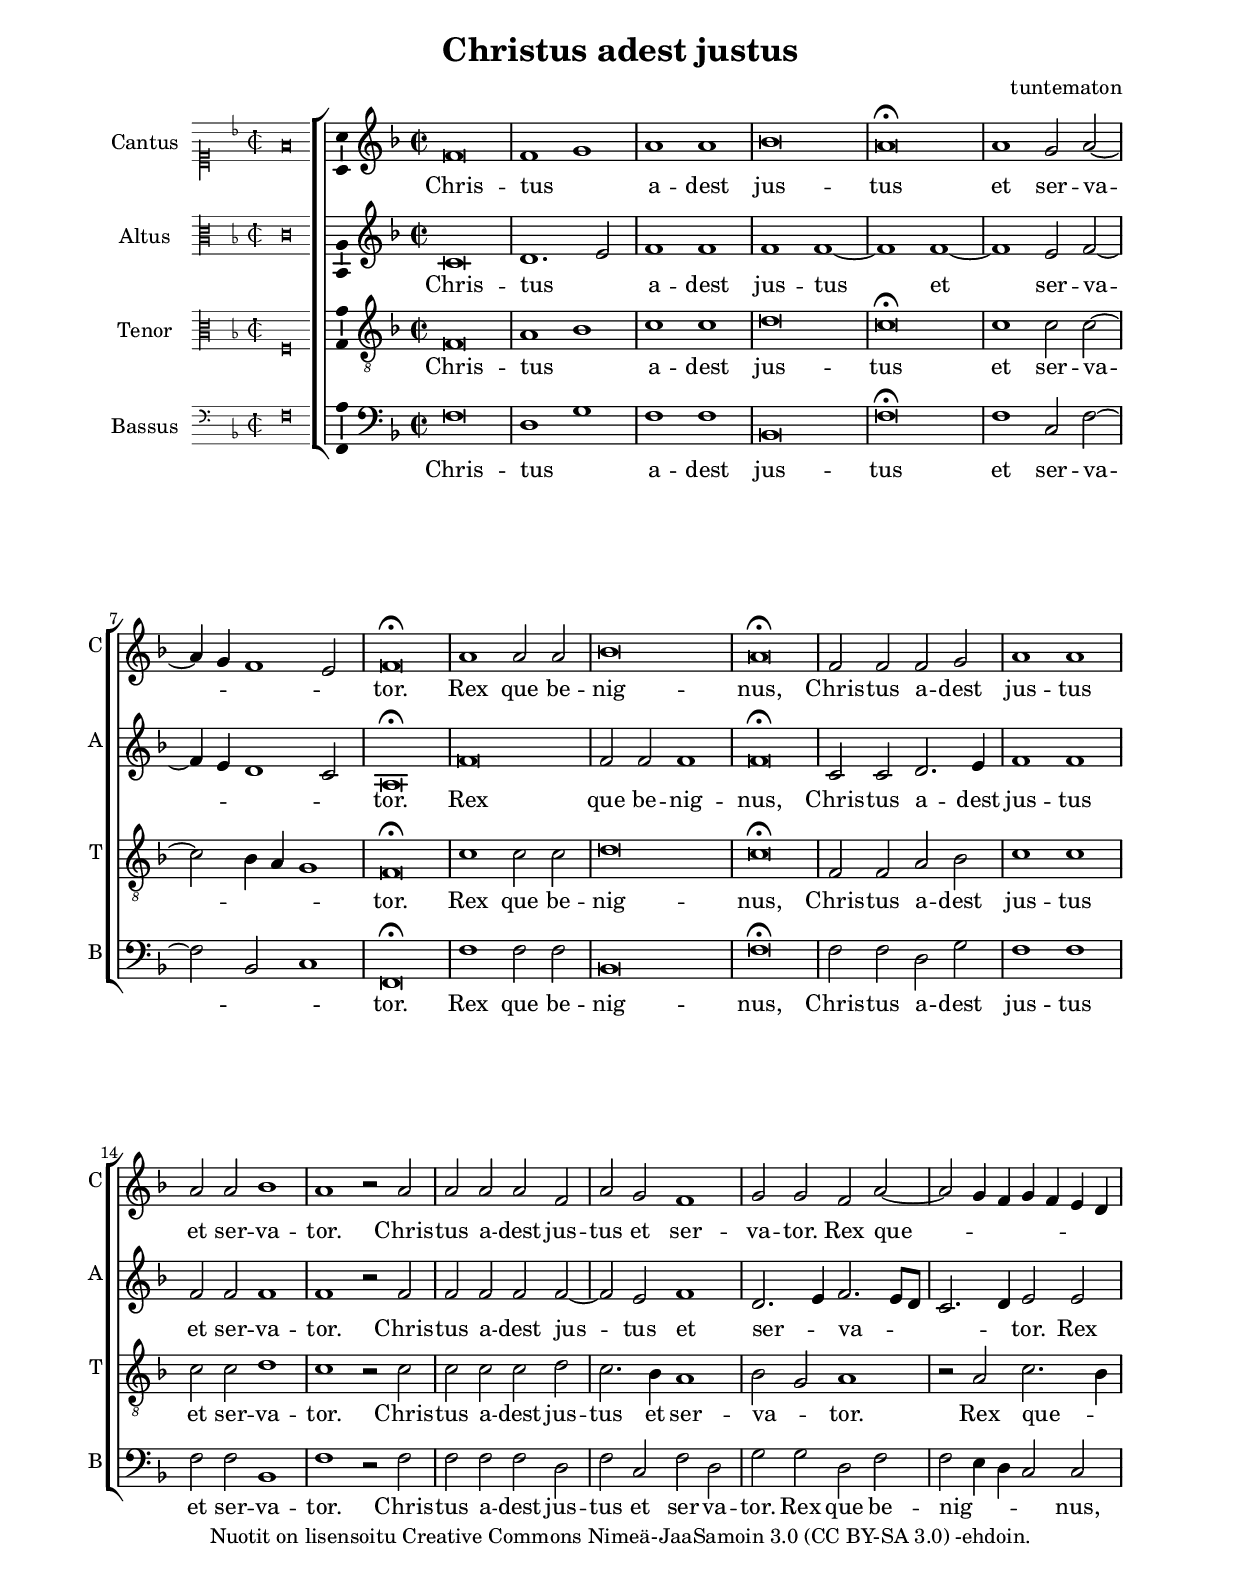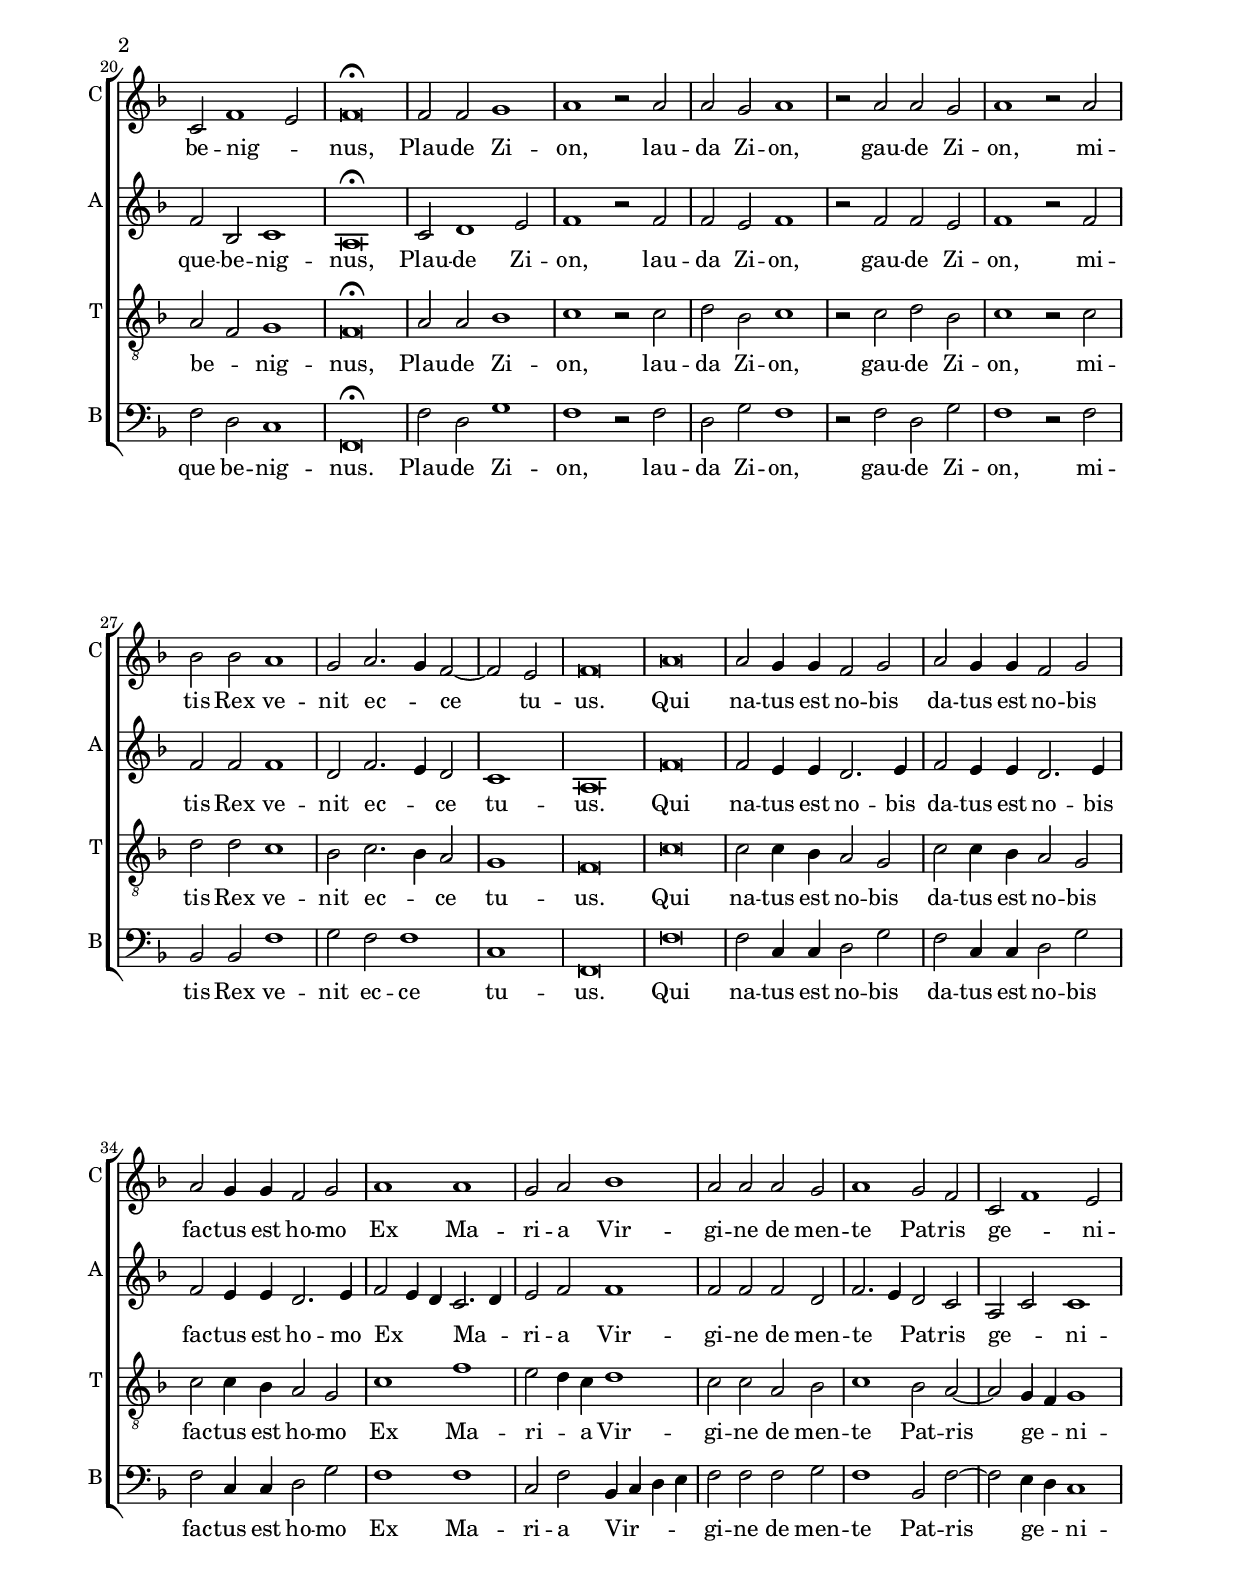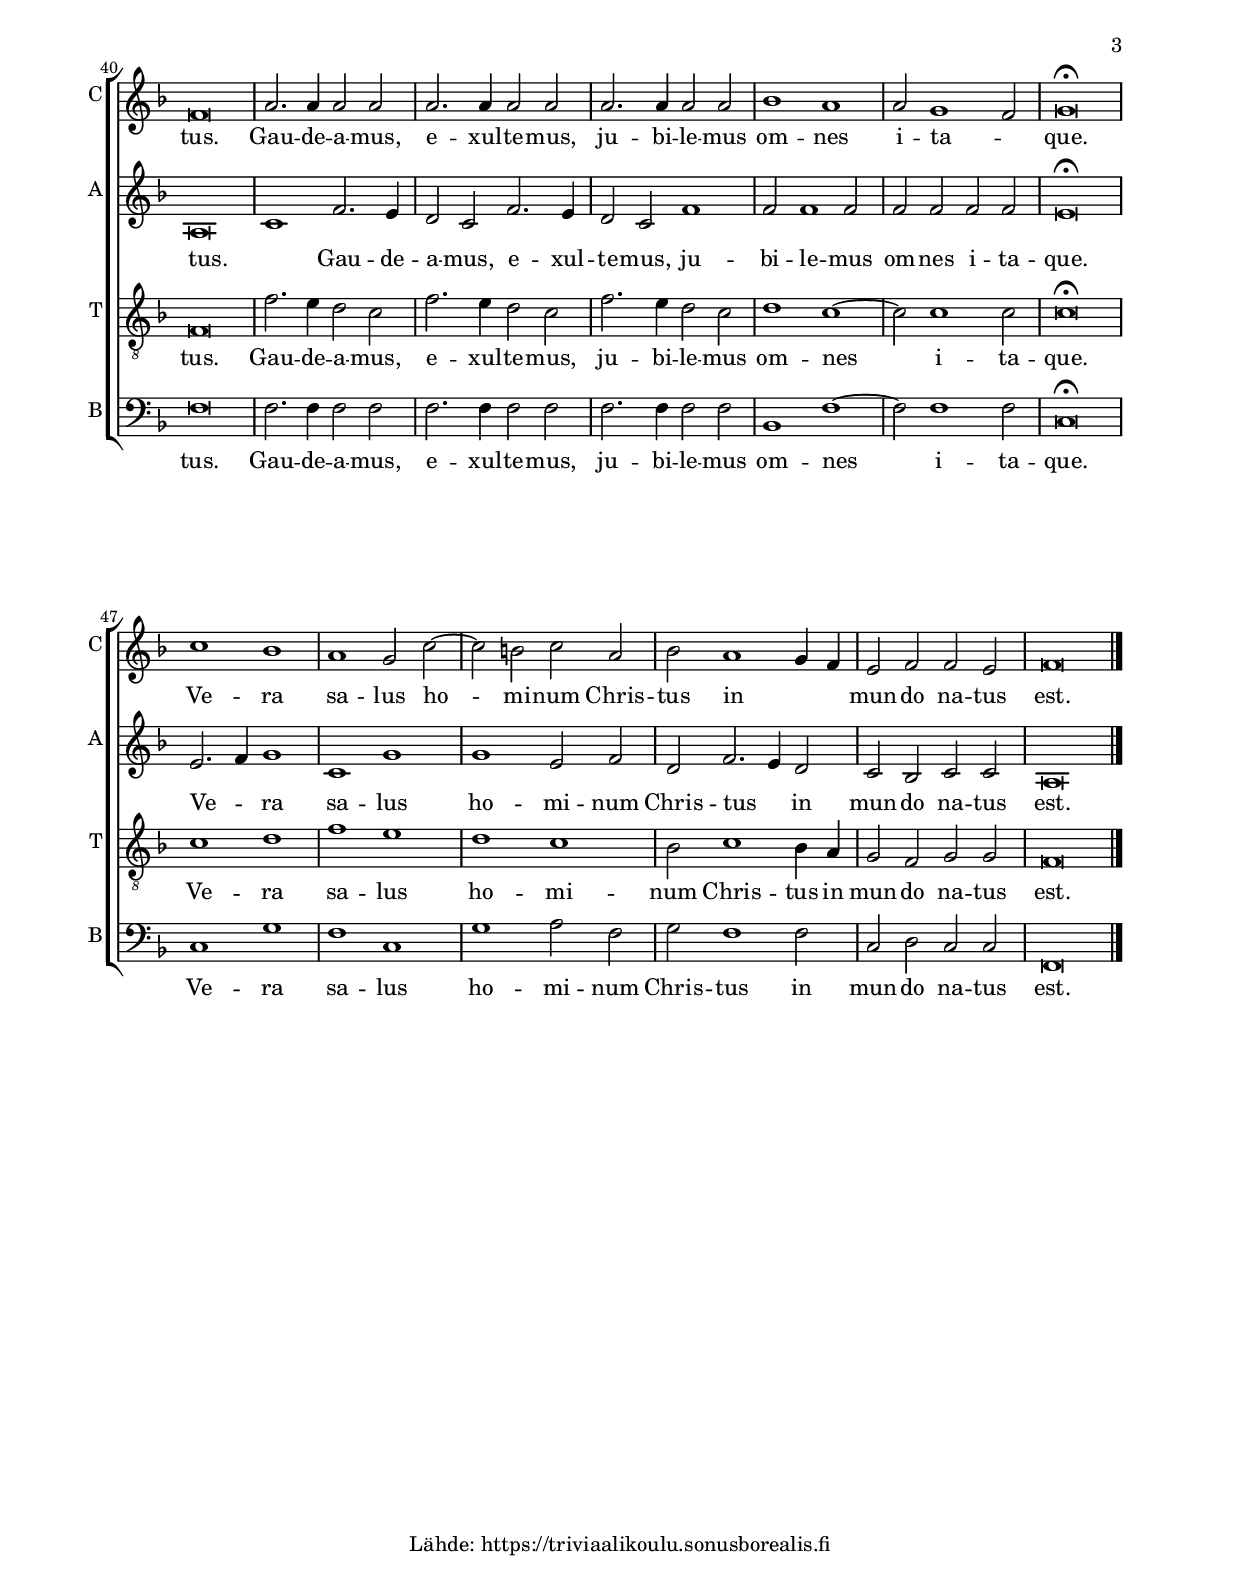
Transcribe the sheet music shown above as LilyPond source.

\version "2.19.49"
\include "suomi.ly"

\include "../paper-margins.ily"

#(set-global-staff-size 18)

global = {
%  \numericTimeSignature
  \time 2/2
	\set Timing.measureLength = #(ly:make-moment 4/2)
%  \autoBeamOff
  \key f \major
  \set Staff.midiInstrument = #"voice oohs"
}


SopranoMusic = \relative c' {
	\set Staff.instrumentName = #"Cantus"
	\set Staff.shortInstrumentName = "C"

	\incipit { \clef "mensural-c1" \key f \major \time 2/2 f'\breve }

	f\breve | f1( g) | a a | b\breve | a \breve\fermata
	a1 g2 a~( | a4 g f1 e2) | f\breve\fermata |
	a1 a2 a | b\breve | a\breve\fermata | f2 f f g |
	a1 a | a2 a b1 | a1 r2 a | a a a f | a g f1 |
% 2
	g2 g f a~( | a g4 f g f e d) | c2 f1( e2) | f\breve\fermata	f2 f g1 | a r2 a | a g a1 | r2 a a g | a1 r2 a |
	b b a1 | g2 a2.( g4) f2~ |
	\time 2/2
	\once \override Staff.TimeSignature.break-visibility = ##(#t #f #t)
	f e |
	\time 4/2
	\once \override Staff.TimeSignature.break-visibility = ##(#t #f #t)
	f\breve | a\breve | a2 g4 g f2 g |
% 3
	a2 g4 g f2 g | a2 g4 g f2 g | a1 a | g2 a b1 | a2 a a g |
	a1 g2 f | c( f1) e2 | f\breve |
	a2. a4 a2 a | a2. a4 a2 a | a2. a4 a2 a | b1 a | a2 g1( f2) |
	g\breve\fermata | c1 b | a g2 c~ | c h c a |
	b a1( g4 f) | e2 f f e |
	f\breve \bar "|."
}

stanzaOneLyrics = \lyricmode {
	Chris -- tus a -- dest jus -- tus et ser -- va -- tor.
	Rex que be -- nig -- nus,
	Chris -- tus a -- dest jus -- tus et ser -- va -- tor.
	Chris -- tus a -- dest jus -- tus et ser -- va -- tor.
	Rex que -- be -- nig -- nus,
	Plau -- de Zi -- on, lau -- da Zi -- on,
	gau -- de Zi -- on,
	mi -- tis Rex  ve -- nit ec -- ce tu -- us.
	Qui na -- tus est no -- bis
	da -- tus est no -- bis fac -- tus est ho -- mo
	Ex Ma -- ri -- a Vir -- gi -- ne de men -- te
	Pat -- ris ge -- ni -- tus.
	Gau -- de -- a -- mus,
	e -- xul -- te -- mus,
	ju -- bi -- le -- mus
	om -- nes i -- ta -- que.
	Ve -- ra sa -- lus ho -- mi -- num
	Chris -- tus in mun -- do na -- tus est.
}

stanzaOneLyricsBass = \lyricmode {
	Chris -- tus a -- dest jus -- tus et ser -- va -- tor.
	Rex que be -- nig -- nus,
	Chris -- tus a -- dest jus -- tus et ser -- va -- tor.
	Chris -- tus a -- dest jus -- tus et ser -- va -- tor.
	Rex que be -- nig -- nus,
	que be -- nig -- nus.
	Plau -- de Zi -- on, lau -- da Zi -- on,
	gau -- de Zi -- on,
	mi -- tis Rex  ve -- nit ec -- ce tu -- us.
	Qui na -- tus est no -- bis
	da -- tus est no -- bis fac -- tus est ho -- mo
	Ex Ma -- ri -- a Vir -- gi -- ne de men -- te
	Pat -- ris ge -- ni -- tus.
	Gau -- de -- a -- mus,
	e -- xul -- te -- mus,
	ju -- bi -- le -- mus
	om -- nes i -- ta -- que.
	Ve -- ra sa -- lus ho -- mi -- num
	Chris -- tus in mun -- do na -- tus est.
}

AltoMusic = \relative c' {
	\set Staff.instrumentName = #"Altus"
	\set Staff.shortInstrumentName = "A"

	\incipit { \clef "mensural-c3" \key f \major \time 2/2 c'\breve }

	c\breve | d1.( e2) | f1 f | f f~ | f f~ | f1 e2 f~( |
	f4 e d1 c2) | a\breve\fermata |
	f'\breve | f2 f f1 | f\breve\fermata | c2 c d2. e4 |
	f1 f | f2 f f1 | f1 r2 f | f f f f~ | f e f1 |
% 2
	d2.( e4) f2.( e8 d | c2. d4) e2 e | f b, c1 | a\breve\fermata |
	c2 d1 e2 | f1 r2 f | f e f1 | r2 f f e | f1 r2 f |
	f f f1 | d2 f2.( e4) d2 |
	\time 2/2
	\once \override Staff.TimeSignature.break-visibility = ##(#t #f #t)
	c1 |
	\time 4/2
	\once \override Staff.TimeSignature.break-visibility = ##(#t #f #t)
	a\breve |
	f'\breve | f2 e4 e d2. e4 |
% 3
	f2 e4 e d2. e4 | f2 e4 e d2. e4 |
	f2( e4 d) c2.( d4) | e2 f f1 | f2 f f d |
	f2.( e4) d2 c | a( c) c1 | a\breve( | c1) f2. e4 | d2 c2 f2. e4 |
	d2 c2 f1 | f2 f1 f2 | f f f f | e\breve\fermata |
	e2.( f4) g1 | c, g' |
% 4
	g1 e2 f | d f2.( e4) d2 | c b c c | a\breve |
}

TenoreMusic = \relative c {
	\set Staff.instrumentName = #"Tenor"
	\set Staff.shortInstrumentName = "T"

	\incipit { \clef "mensural-c3" \key f \major \time 2/2 f\breve }

	\clef "treble_8"
	f\breve | a1( b) | c c | d\breve | c\breve\fermata | c1 c2 c~( |
	c2 b4 a g1) | f\breve\fermata | c'1 c2 c | d\breve | c\breve\fermata |
	f,2 f a b |
	c1 c | c2 c d1 | c r2 c | c c c d | c2. b4 a1 |
% 2
	b2( g) a1 | r2 a c2.( b4) | a2( f) g1 | f\breve\fermata |
	a2 a b1 | c1 r2 c | d b c1 | r2 c d b | c1 r2 c |
	d d c1 | b2 c2.( b4) a2 |
	\time 2/2
	\once \override Staff.TimeSignature.break-visibility = ##(#t #f #t)
	g1 |
	\time 4/2
	\once \override Staff.TimeSignature.break-visibility = ##(#t #f #t)
	f\breve |
	c'\breve | c2 c4 b a2 g |
% 3
	c2 c4 b a2 g | c2 c4 b a2 g |
	c1 f | e2( d4) c d1 | c2 c a b |
	c1 b2 a~ | a g4( f) g1 | f\breve |
	f'2. e4 d2 c | f2. e4 d2 c |
	f2. e4 d2 c | d1 c~ | c2 c1 c2 | c\breve\fermata |
	c1 d | f e |
% 4
	d1 c | b2 c1 b4 a | g2 f g g | f\breve |
}

BassMusic = \relative c {
	\set Staff.instrumentName = #"Bassus"
	\set Staff.shortInstrumentName = "B"

	\incipit { \clef "mensural-f" \key f \major \time 2/2 f\breve }

	\clef bass
	f\breve | d1( g) | f f | b,\breve | f'\breve\fermata | f1 c2 f~( |
	f b, c1) | f,\breve\fermata | f'1 f2 f | b,\breve | f'\breve\fermata
	f2 f d g |
	f1 f | f2 f b,1 | f'1 r2 f | f f f d | f c f d |
% 2
	g g d f | f( e4 d c2) c | f d c1 | f,\breve\fermata |
	f'2 d g1 | f r2 f2 | d g f1 |  r2 f d g | f1 r2 f |
	b, b f'1 | g2 f f1 |
	\time 2/2
	\once \override Staff.TimeSignature.break-visibility = ##(#t #f #t)
	c |
	\time 4/2
	\once \override Staff.TimeSignature.break-visibility = ##(#t #f #t)
	f,\breve | f'\breve | f2 c4 c d2 g |
% 3
	f2 c4 c d2 g | f2 c4 c d2 g | f1 f | c2 f b,4( c d e) | f2 f f g |
	f1 b,2 f'~ | f e4( d) c1 | f\breve |
	f2. f4 f2 f | f2. f4 f2 f | f2. f4 f2 f |
	b,1 f'~ | f2 f1 f2 | c\breve\fermata |
	c1 g' | f c |
% 4
	g'1 a2 f | g f1 f2 | c d c c | f,\breve |
}


\header {
  title = "Christus adest justus"
%  subtitle = "Porin triviaalikoulun nuottikirjasta (1725)"
  composer = "tuntematon"
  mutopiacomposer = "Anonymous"
%  instrument = "Voice (SATB)"
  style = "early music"
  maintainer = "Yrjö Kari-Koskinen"
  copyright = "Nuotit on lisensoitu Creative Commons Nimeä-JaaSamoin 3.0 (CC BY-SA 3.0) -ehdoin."
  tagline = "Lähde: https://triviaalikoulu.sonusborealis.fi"
}

\score {
  \new ChoirStaff <<
    \new Staff <<
      \new Voice = "Soprano" {
		\global
        \SopranoMusic
      }
     \new Lyrics \lyricsto "Soprano" {
       \stanzaOneLyrics
     }
    >>
    \new Staff <<
      \new Voice = "Alto" {
        \global
        \AltoMusic
      }
     \new Lyrics \lyricsto "Alto" {
       \stanzaOneLyrics
     }
    >>
    \new Staff <<
      \new Voice = "Tenore" {
        \global
        \TenoreMusic
      }
      \new Lyrics \lyricsto "Tenore" {
       \stanzaOneLyrics
      }
    >>
    \new Staff <<
      \new Voice = "Bass" {
        \global
        \BassMusic
      }
      \new Lyrics \lyricsto "Bass" {
       \stanzaOneLyricsBass
      }
    >>
  >>
  \midi {
    \tempo 2 = 200
  }
  \layout {
    \context {
      \Voice
      \consists "Ambitus_engraver"
		\hide Slur
    }
    indent = 3.5\cm
	incipit-width = 2\cm
    \context {
     \Staff \RemoveEmptyStaves
   }
    \context {
     \Score
     \override VerticalAxisGroup.remove-first = ##t
    }
  }
}
